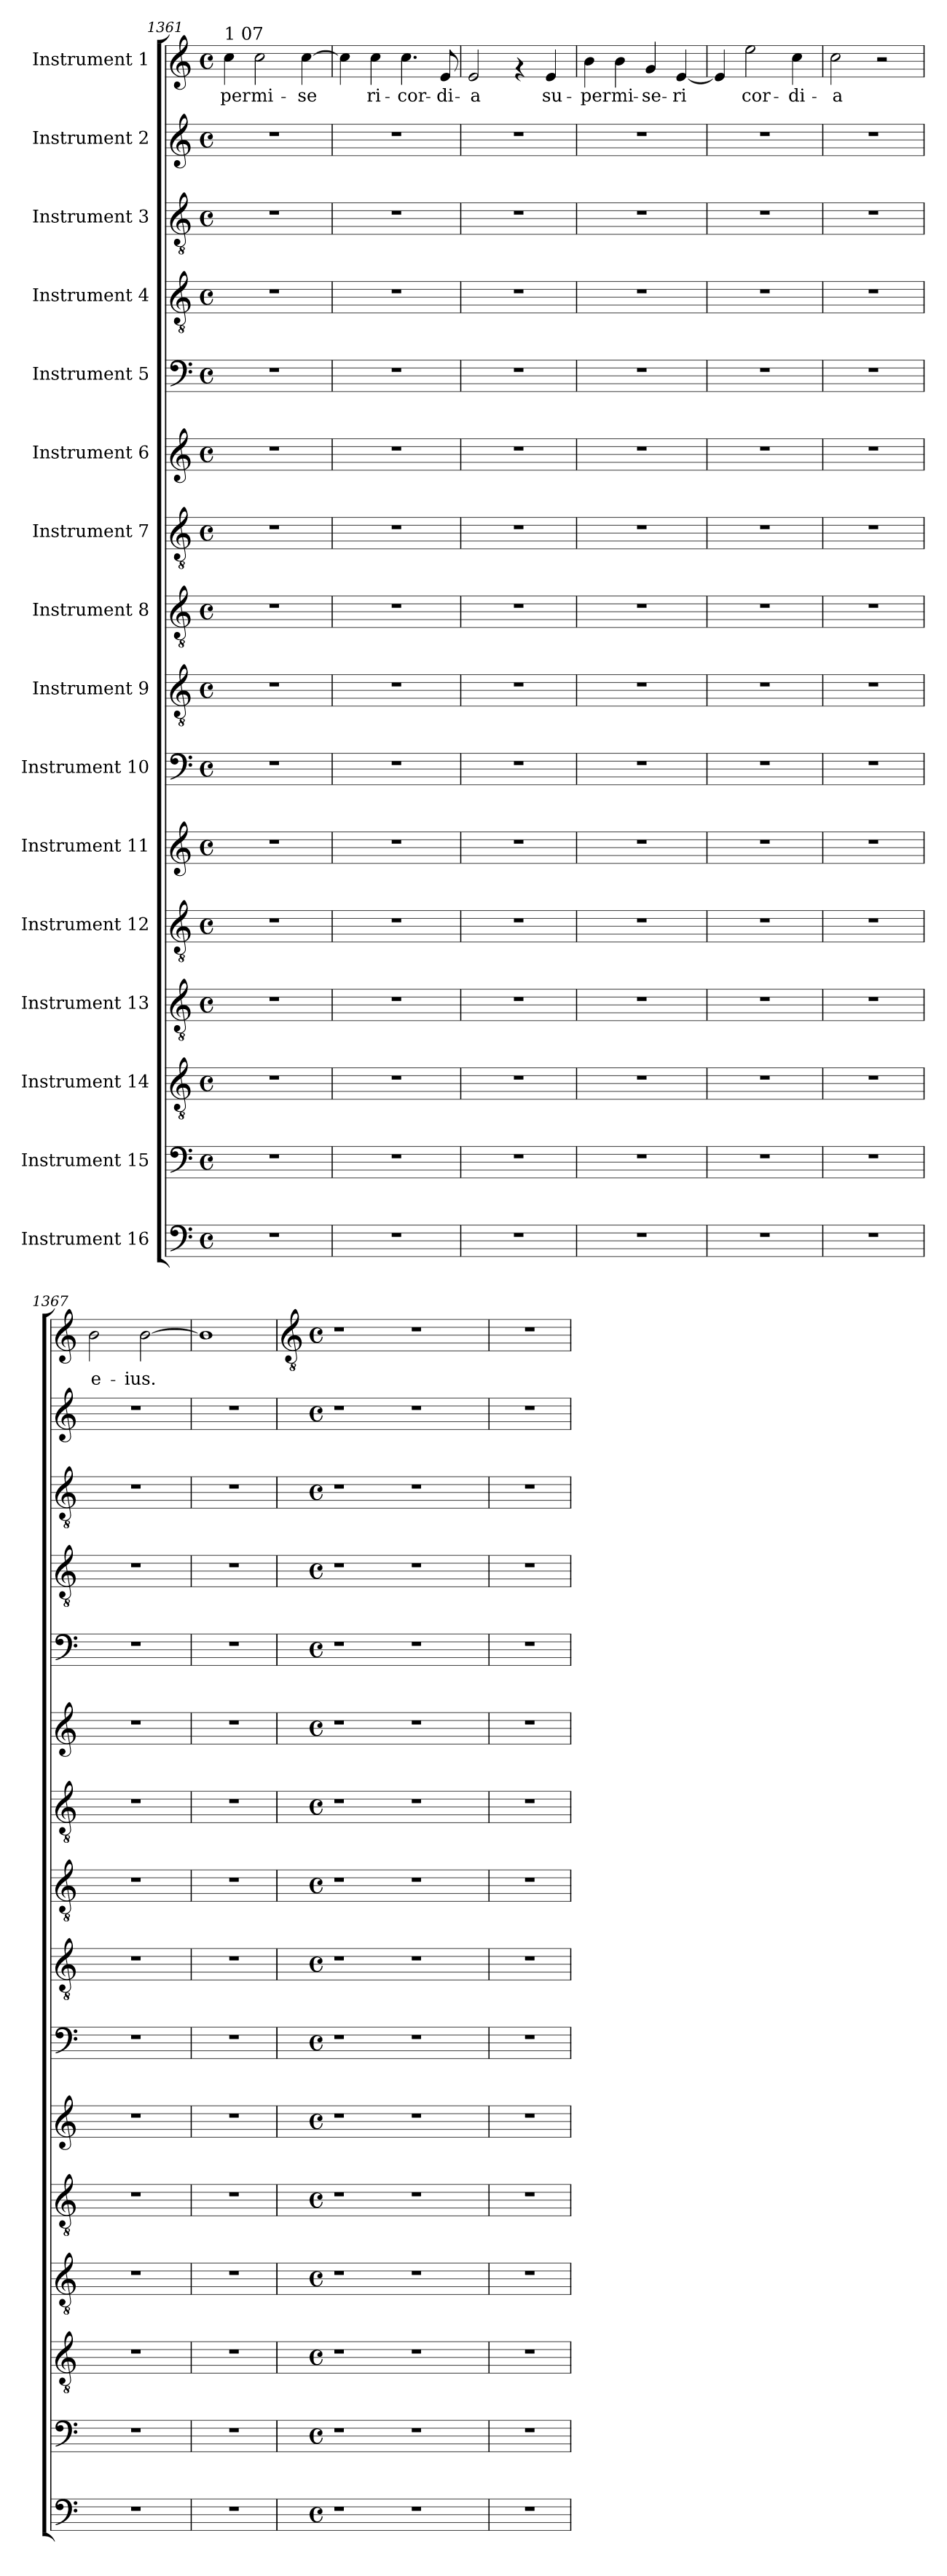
**kern	**kern	**kern	**kern	**kern	**kern	**kern	**kern	**kern	**kern	**kern	**kern	**kern	**kern	**kern	**kern	**text
*part16	*part15	*part14	*part13	*part12	*part11	*part10	*part9	*part8	*part7	*part6	*part5	*part4	*part3	*part2	*part1	*part1
*staff16	*staff15	*staff14	*staff13	*staff12	*staff11	*staff10	*staff9	*staff8	*staff7	*staff6	*staff5	*staff4	*staff3	*staff2	*staff1	*staff1
*I"Instrument 16	*I"Instrument 15	*I"Instrument 14	*I"Instrument 13	*I"Instrument 12	*I"Instrument 11	*I"Instrument 10	*I"Instrument 9	*I"Instrument 8	*I"Instrument 7	*I"Instrument 6	*I"Instrument 5	*I"Instrument 4	*I"Instrument 3	*I"Instrument 2	*I"Instrument 1	*
!!LO:LB:g=z
*clefF4	*clefF4	*clefGv2	*clefGv2	*clefGv2	*clefG2	*clefF4	*clefGv2	*clefGv2	*clefGv2	*clefG2	*clefF4	*clefGv2	*clefGv2	*clefG2	*clefG2	*
*k[]	*k[]	*k[]	*k[]	*k[]	*k[]	*k[]	*k[]	*k[]	*k[]	*k[]	*k[]	*k[]	*k[]	*k[]	*k[]	*
*C:	*C:	*C:	*C:	*C:	*C:	*C:	*C:	*C:	*C:	*C:	*C:	*C:	*C:	*C:	*C:	*
*M4/4	*M4/4	*M4/4	*M4/4	*M4/4	*M4/4	*M4/4	*M4/4	*M4/4	*M4/4	*M4/4	*M4/4	*M4/4	*M4/4	*M4/4	*M4/4	*
*met(c)	*met(c)	*met(c)	*met(c)	*met(c)	*met(c)	*met(c)	*met(c)	*met(c)	*met(c)	*met(c)	*met(c)	*met(c)	*met(c)	*met(c)	*met(c)	*
=1361	=1361	=1361	=1361	=1361	=1361	=1361	=1361	=1361	=1361	=1361	=1361	=1361	=1361	=1361	=1361	=1361
!	!	!	!	!	!	!	!	!	!	!	!	!	!	!	!LO:TX:a:t=1 07	!
!	!	!	!	!	!	!	!	!	!	!	!	!	!	!	!	!LO:LY:b:cj
1r	1r	1r	1r	1r	1r	1r	1r	1r	1r	1r	1r	1r	1r	1r	4cc\	-per
!	!	!	!	!	!	!	!	!	!	!	!	!	!	!	!	!LO:LY:b:cj
.	.	.	.	.	.	.	.	.	.	.	.	.	.	.	2cc\	mi-
!	!	!	!	!	!	!	!	!	!	!	!	!	!	!	!	!LO:LY:b:cj
.	.	.	.	.	.	.	.	.	.	.	.	.	.	.	[>4cc\	-se-
=1362	=1362	=1362	=1362	=1362	=1362	=1362	=1362	=1362	=1362	=1362	=1362	=1362	=1362	=1362	=1362	=1362
!	!	!	!	!	!	!	!	!	!	!	!	!	!	!	!	!LO:LY:b:cj
1r	1r	1r	1r	1r	1r	1r	1r	1r	1r	1r	1r	1r	1r	1r	4cc\]	--
!	!	!	!	!	!	!	!	!	!	!	!	!	!	!	!	!LO:LY:b:cj
.	.	.	.	.	.	.	.	.	.	.	.	.	.	.	4cc\	-ri-
!	!	!	!	!	!	!	!	!	!	!	!	!	!	!	!	!LO:LY:b:cj
.	.	.	.	.	.	.	.	.	.	.	.	.	.	.	4.cc\	-cor-
!	!	!	!	!	!	!	!	!	!	!	!	!	!	!	!	!LO:LY:b:cj
.	.	.	.	.	.	.	.	.	.	.	.	.	.	.	8e/	-di-
=1363	=1363	=1363	=1363	=1363	=1363	=1363	=1363	=1363	=1363	=1363	=1363	=1363	=1363	=1363	=1363	=1363
!	!	!	!	!	!	!	!	!	!	!	!	!	!	!	!	!LO:LY:b:cj
1r	1r	1r	1r	1r	1r	1r	1r	1r	1r	1r	1r	1r	1r	1r	2e/	-a
.	.	.	.	.	.	.	.	.	.	.	.	.	.	.	4rf	.
!	!	!	!	!	!	!	!	!	!	!	!	!	!	!	!	!LO:LY:b:cj
.	.	.	.	.	.	.	.	.	.	.	.	.	.	.	4e/	su-
=1364	=1364	=1364	=1364	=1364	=1364	=1364	=1364	=1364	=1364	=1364	=1364	=1364	=1364	=1364	=1364	=1364
!	!	!	!	!	!	!	!	!	!	!	!	!	!	!	!	!LO:LY:b:cj
1r	1r	1r	1r	1r	1r	1r	1r	1r	1r	1r	1r	1r	1r	1r	4b\	-per
!	!	!	!	!	!	!	!	!	!	!	!	!	!	!	!	!LO:LY:b:cj
.	.	.	.	.	.	.	.	.	.	.	.	.	.	.	4b\	mi-
!	!	!	!	!	!	!	!	!	!	!	!	!	!	!	!	!LO:LY:b:cj
.	.	.	.	.	.	.	.	.	.	.	.	.	.	.	4g/	-se-
!	!	!	!	!	!	!	!	!	!	!	!	!	!	!	!	!LO:LY:b:cj
.	.	.	.	.	.	.	.	.	.	.	.	.	.	.	[<4e/	-ri-
=1365	=1365	=1365	=1365	=1365	=1365	=1365	=1365	=1365	=1365	=1365	=1365	=1365	=1365	=1365	=1365	=1365
!	!	!	!	!	!	!	!	!	!	!	!	!	!	!	!	!LO:LY:b:cj
1r	1r	1r	1r	1r	1r	1r	1r	1r	1r	1r	1r	1r	1r	1r	4e/]	--
!	!	!	!	!	!	!	!	!	!	!	!	!	!	!	!	!LO:LY:b:cj
.	.	.	.	.	.	.	.	.	.	.	.	.	.	.	2ee\	-cor-
!	!	!	!	!	!	!	!	!	!	!	!	!	!	!	!	!LO:LY:b:cj
.	.	.	.	.	.	.	.	.	.	.	.	.	.	.	4cc\	-di-
=1366	=1366	=1366	=1366	=1366	=1366	=1366	=1366	=1366	=1366	=1366	=1366	=1366	=1366	=1366	=1366	=1366
!	!	!	!	!	!	!	!	!	!	!	!	!	!	!	!	!LO:LY:b:cj
1r	1r	1r	1r	1r	1r	1r	1r	1r	1r	1r	1r	1r	1r	1r	2cc\	-a
.	.	.	.	.	.	.	.	.	.	.	.	.	.	.	2r	.
=1367	=1367	=1367	=1367	=1367	=1367	=1367	=1367	=1367	=1367	=1367	=1367	=1367	=1367	=1367	=1367	=1367
!	!	!	!	!	!	!	!	!	!	!	!	!	!	!	!	!LO:LY:b:cj
1r	1r	1r	1r	1r	1r	1r	1r	1r	1r	1r	1r	1r	1r	1r	2b\	e-
!	!	!	!	!	!	!	!	!	!	!	!	!	!	!	!	!LO:LY:b:cj
.	.	.	.	.	.	.	.	.	.	.	.	.	.	.	[>2b\	-ius.
=1368	=1368	=1368	=1368	=1368	=1368	=1368	=1368	=1368	=1368	=1368	=1368	=1368	=1368	=1368	=1368	=1368
!	!	!	!	!	!	!	!	!	!	!	!	!	!	!	!	!LO:LY:b:cj
1r	1r	1r	1r	1r	1r	1r	1r	1r	1r	1r	1r	1r	1r	1r	1b]	.
!!LO:PB:g=z
=1369!	=1369!	=1369!	=1369!	=1369!	=1369!	=1369!	=1369!	=1369!	=1369!	=1369!	=1369!	=1369!	=1369!	=1369!	=1369!	=1369!
*	*	*	*	*	*	*	*	*	*	*	*	*	*	*	*clefGv2	*
*M4/4	*M4/4	*M4/4	*M4/4	*M4/4	*M4/4	*M4/4	*M4/4	*M4/4	*M4/4	*M4/4	*M4/4	*M4/4	*M4/4	*M4/4	*M4/4	*
*met(c)	*met(c)	*met(c)	*met(c)	*met(c)	*met(c)	*met(c)	*met(c)	*met(c)	*met(c)	*met(c)	*met(c)	*met(c)	*met(c)	*met(c)	*met(c)	*
1r	1r	1r	1r	1r	1r	1r	1r	1r	1r	1r	1r	1r	1r	1r	1r	.
1r	1r	1r	1r	1r	1r	1r	1r	1r	1r	1r	1r	1r	1r	1r	1r	.
=1370	=1370	=1370	=1370	=1370	=1370	=1370	=1370	=1370	=1370	=1370	=1370	=1370	=1370	=1370	=1370	=1370
1r	1r	1r	1r	1r	1r	1r	1r	1r	1r	1r	1r	1r	1r	1r	1r	.
=	=	=	=	=	=	=	=	=	=	=	=	=	=	=	=	=
*-	*-	*-	*-	*-	*-	*-	*-	*-	*-	*-	*-	*-	*-	*-	*-	*-
